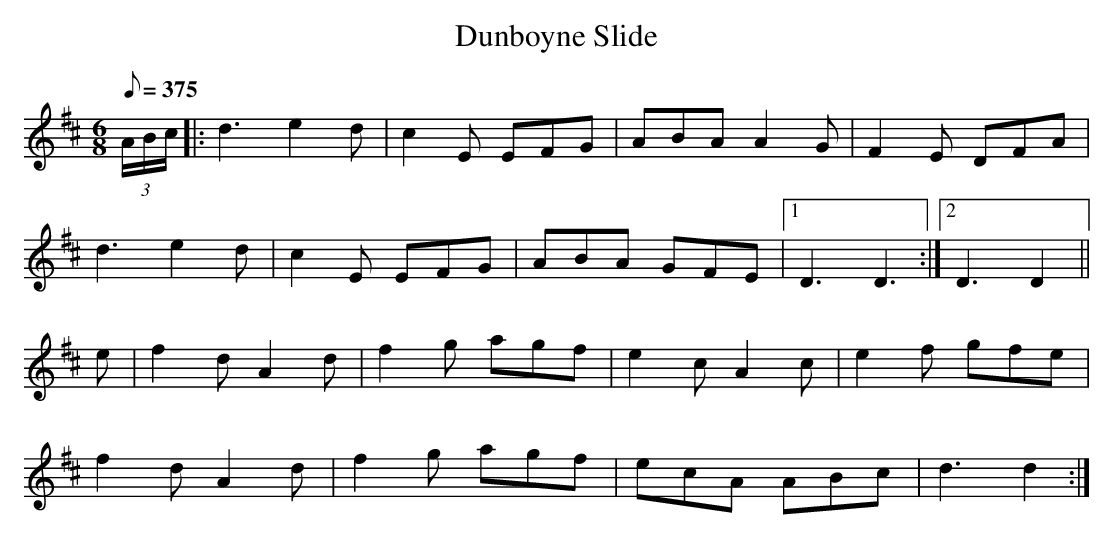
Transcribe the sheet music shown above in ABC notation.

X:1
T: Dunboyne Slide
L: 1/8
M: 6/8
Q: 375
K: D
(3A/B/c/|: d3 e2d|c2E EFG|ABA A2G|F2E DFA|
d3 e2d|c2E EFG|ABA GFE|1 D3 D3 :|2 D3 D2||
e|f2d A2d|f2g agf|e2c A2c|e2f gfe|
f2d A2d|f2g agf|ecA ABc|d3 d2 :|
